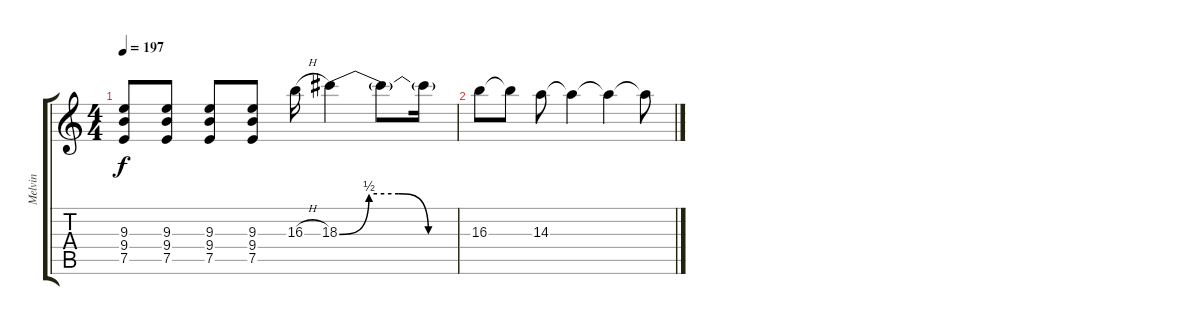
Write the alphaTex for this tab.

\track ("Melvin" "Melvin") {instrument distortionguitar}
\staff {score tabs}
\tuning (E4 B3 G3 D3 A2 E2) {hide}
\ts (4 4)
\tempo 197
\clef g2
\ks c
(9.3 9.4 7.5).8{dy f} (9.3 9.4 7.5).8 (9.3 9.4 7.5).8 (9.3 9.4 7.5).8 16.3{h}.16 18.3{be (custom 0 0 15 2 30 2 45 0 60 0)}.4 18.3{t}.8 18.3{t}.16 |
16.3.8 16.3{t}.8 14.3.8 14.3{t}.4 14.3{t}.4 14.3{t}.8
